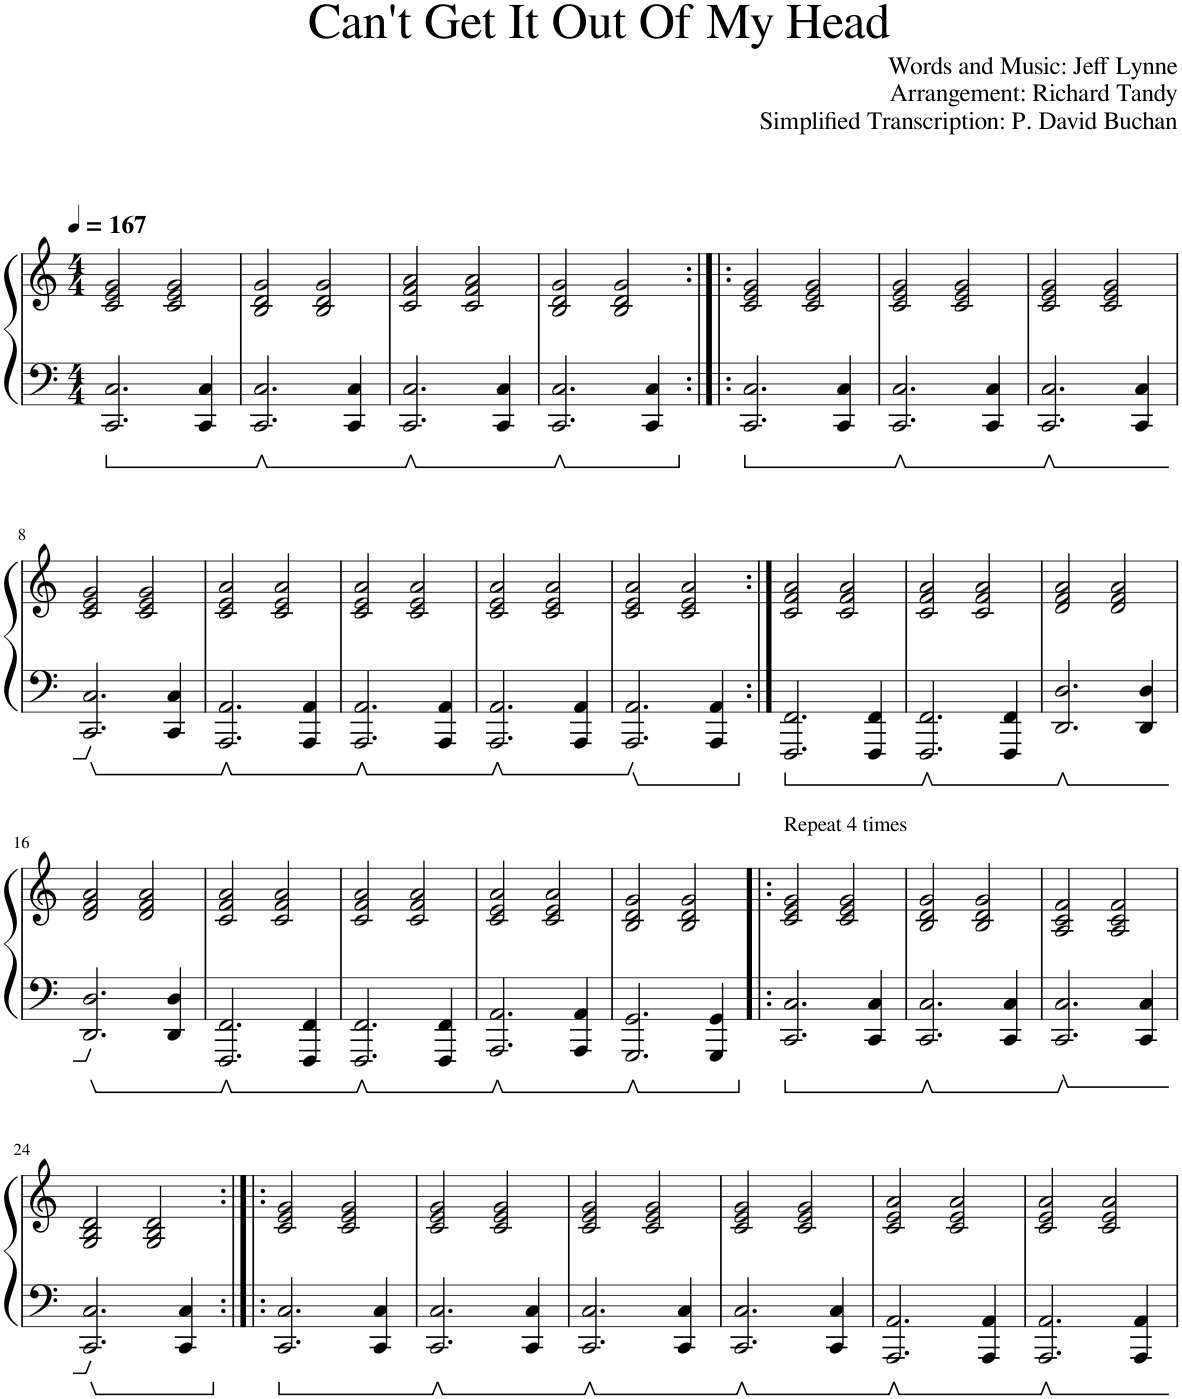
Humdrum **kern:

**kern	**kern
*part1	*part1
*staff2	*staff1
*I"Piano	*
*I'Pno.	*
*clefF4	*clefG2
*k[]	*k[]
*M4/4	*M4/4
*MM167	*MM167
=1	=1
2.CC/ 2.C/	2c/ 2e/ 2g/
.	2c/ 2e/ 2g/
4CC/ 4C/	.
=2	=2
2.CC/ 2.C/	2B/ 2d/ 2g/
.	2B/ 2d/ 2g/
4CC/ 4C/	.
=3	=3
2.CC/ 2.C/	2c/ 2f/ 2a/
.	2c/ 2f/ 2a/
4CC/ 4C/	.
=4	=4
2.CC/ 2.C/	2B/ 2d/ 2g/
.	2B/ 2d/ 2g/
4CC/ 4C/	.
=5:|!|:	=5:|!|:
2.CC/ 2.C/	2c/ 2e/ 2g/
.	2c/ 2e/ 2g/
4CC/ 4C/	.
=6	=6
2.CC/ 2.C/	2c/ 2e/ 2g/
.	2c/ 2e/ 2g/
4CC/ 4C/	.
=7	=7
2.CC/ 2.C/	2c/ 2e/ 2g/
.	2c/ 2e/ 2g/
4CC/ 4C/	.
!!LO:LB:g=z
=8	=8
2.CC/ 2.C/	2c/ 2e/ 2g/
.	2c/ 2e/ 2g/
4CC/ 4C/	.
=9	=9
2.AAA/ 2.AA/	2c/ 2e/ 2a/
.	2c/ 2e/ 2a/
4AAA/ 4AA/	.
=10	=10
2.AAA/ 2.AA/	2c/ 2e/ 2a/
.	2c/ 2e/ 2a/
4AAA/ 4AA/	.
=11	=11
2.AAA/ 2.AA/	2c/ 2e/ 2a/
.	2c/ 2e/ 2a/
4AAA/ 4AA/	.
=12	=12
2.AAA/ 2.AA/	2c/ 2e/ 2a/
.	2c/ 2e/ 2a/
4AAA/ 4AA/	.
=13:|!	=13:|!
2.FFF/ 2.FF/	2c/ 2f/ 2a/
.	2c/ 2f/ 2a/
4FFF/ 4FF/	.
=14	=14
2.FFF/ 2.FF/	2c/ 2f/ 2a/
.	2c/ 2f/ 2a/
4FFF/ 4FF/	.
=15	=15
2.DD/ 2.D/	2d/ 2f/ 2a/
.	2d/ 2f/ 2a/
4DD/ 4D/	.
!!LO:LB:g=z
=16	=16
2.DD/ 2.D/	2d/ 2f/ 2a/
.	2d/ 2f/ 2a/
4DD/ 4D/	.
=17	=17
2.FFF/ 2.FF/	2c/ 2f/ 2a/
.	2c/ 2f/ 2a/
4FFF/ 4FF/	.
=18	=18
2.FFF/ 2.FF/	2c/ 2f/ 2a/
.	2c/ 2f/ 2a/
4FFF/ 4FF/	.
=19	=19
2.AAA/ 2.AA/	2c/ 2e/ 2a/
.	2c/ 2e/ 2a/
4AAA/ 4AA/	.
=20	=20
2.GGG/ 2.GG/	2B/ 2d/ 2g/
.	2B/ 2d/ 2g/
4GGG/ 4GG/	.
=21!|:	=21!|:
!	!LO:TX:a:t=Repeat 4 times
2.CC/ 2.C/	2c/ 2e/ 2g/
.	2c/ 2e/ 2g/
4CC/ 4C/	.
=22	=22
2.CC/ 2.C/	2B/ 2d/ 2g/
.	2B/ 2d/ 2g/
4CC/ 4C/	.
=23	=23
2.CC/ 2.C/	2A/ 2c/ 2f/
.	2A/ 2c/ 2f/
4CC/ 4C/	.
!!LO:LB:g=z
=24	=24
2.CC/ 2.C/	2G/ 2B/ 2d/
.	2G/ 2B/ 2d/
4CC/ 4C/	.
=25:|!|:	=25:|!|:
2.CC/ 2.C/	2c/ 2e/ 2g/
.	2c/ 2e/ 2g/
4CC/ 4C/	.
=26	=26
2.CC/ 2.C/	2c/ 2e/ 2g/
.	2c/ 2e/ 2g/
4CC/ 4C/	.
=27	=27
2.CC/ 2.C/	2c/ 2e/ 2g/
.	2c/ 2e/ 2g/
4CC/ 4C/	.
=28	=28
2.CC/ 2.C/	2c/ 2e/ 2g/
.	2c/ 2e/ 2g/
4CC/ 4C/	.
=29	=29
2.AAA/ 2.AA/	2c/ 2e/ 2a/
.	2c/ 2e/ 2a/
4AAA/ 4AA/	.
=30	=30
2.AAA/ 2.AA/	2c/ 2e/ 2a/
.	2c/ 2e/ 2a/
4AAA/ 4AA/	.
=	=
*-	*-
